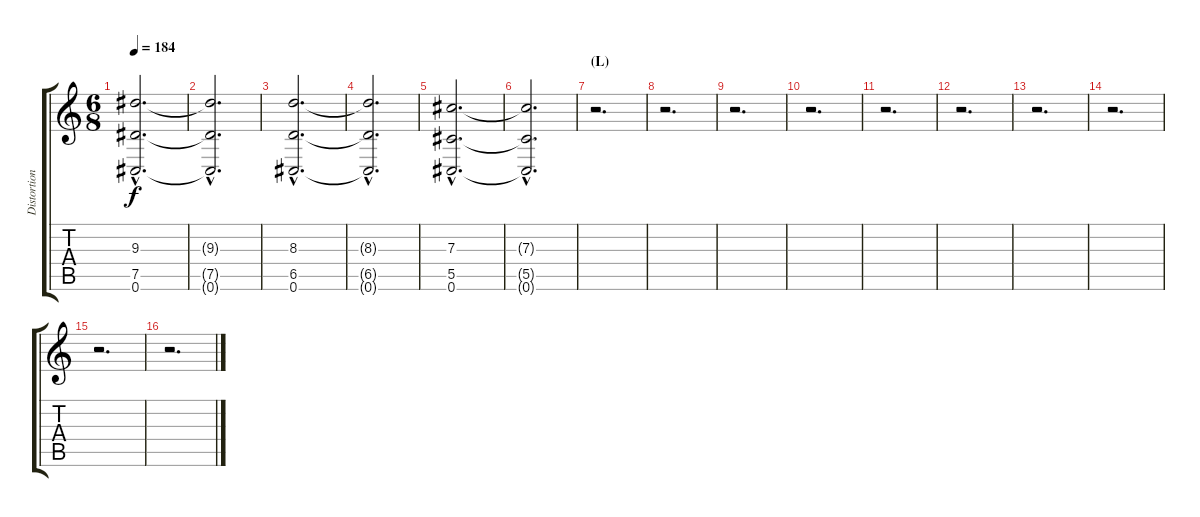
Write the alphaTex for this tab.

\track ("Distortion Guitar" "Distortion") {instrument distortionguitar}
\staff {score tabs}
\tuning (Eb4 Bb3 Gb3 Db3 Ab2 Db2) {hide}
\ts (6 8)
\tempo 184
\clef g2
\ks c
(9.3{hac} 7.5{hac} 0.6{hac}).2{d dy f} |
(9.3{hac t} 7.5{hac t} 0.6{hac t}).2{d} |
(8.3{hac} 6.5{hac} 0.6{hac}).2{d} |
(8.3{hac t} 6.5{hac t} 0.6{hac t}).2{d} |
(7.3{hac} 5.5{hac} 0.6{hac}).2{d} |
(7.3{hac t} 5.5{hac t} 0.6{hac t}).2{d} |
\section ("" "(L)")
r.2{d} |
r.2{d} |
r.2{d} |
r.2{d} |
r.2{d} |
r.2{d} |
r.2{d} |
r.2{d} |
r.2{d} |
r.2{d}
